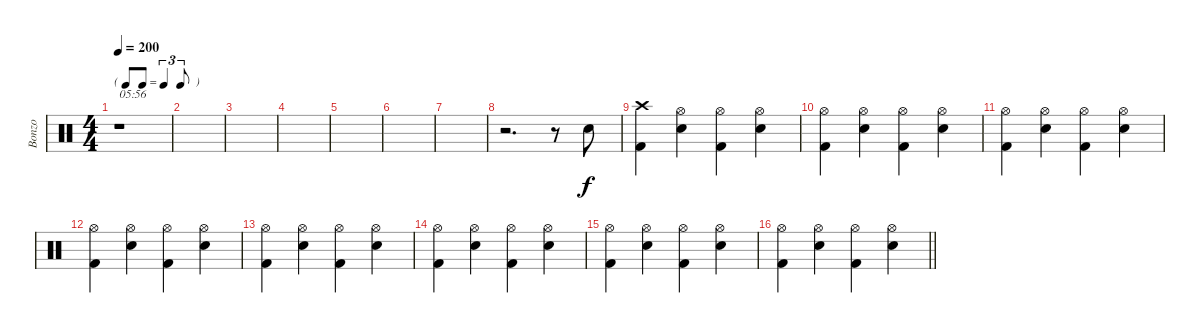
\track ("Bonzo" "Bonzo") {instrument percussion}
\staff {score}
\articulation defaults
\ts (4 4)
\tf triplet8th
\tempo 200
\clef neutral
\ks c
r.1{txt "05:56" dy f} |
|
|
|
|
|
|
r.2{d} r.8 "Snare (hit) 2".8 |
("Crash high (hit)" "Kick (hit) 2").4 ("Hi-Hat (open)" "Snare (hit) 2").4 ("Hi-Hat (open)" "Kick (hit) 2").4 ("Hi-Hat (open)" "Snare (hit) 2").4 |
("Hi-Hat (open)" "Kick (hit) 2").4 ("Hi-Hat (open)" "Snare (hit) 2").4 ("Hi-Hat (open)" "Kick (hit) 2").4 ("Hi-Hat (open)" "Snare (hit) 2").4 |
("Hi-Hat (open)" "Kick (hit) 2").4 ("Hi-Hat (open)" "Snare (hit) 2").4 ("Hi-Hat (open)" "Kick (hit) 2").4 ("Hi-Hat (open)" "Snare (hit) 2").4 |
("Hi-Hat (open)" "Kick (hit) 2").4 ("Hi-Hat (open)" "Snare (hit) 2").4 ("Hi-Hat (open)" "Kick (hit) 2").4 ("Hi-Hat (open)" "Snare (hit) 2").4 |
("Hi-Hat (open)" "Kick (hit) 2").4 ("Hi-Hat (open)" "Snare (hit) 2").4 ("Hi-Hat (open)" "Kick (hit) 2").4 ("Hi-Hat (open)" "Snare (hit) 2").4 |
("Hi-Hat (open)" "Kick (hit) 2").4 ("Hi-Hat (open)" "Snare (hit) 2").4 ("Hi-Hat (open)" "Kick (hit) 2").4 ("Hi-Hat (open)" "Snare (hit) 2").4 |
("Hi-Hat (open)" "Kick (hit) 2").4 ("Hi-Hat (open)" "Snare (hit) 2").4 ("Hi-Hat (open)" "Kick (hit) 2").4 ("Hi-Hat (open)" "Snare (hit) 2").4 |
\barLineRight lightlight
("Hi-Hat (open)" "Kick (hit) 2").4 ("Hi-Hat (open)" "Snare (hit) 2").4 ("Hi-Hat (open)" "Kick (hit) 2").4 ("Hi-Hat (open)" "Snare (hit) 2").4
